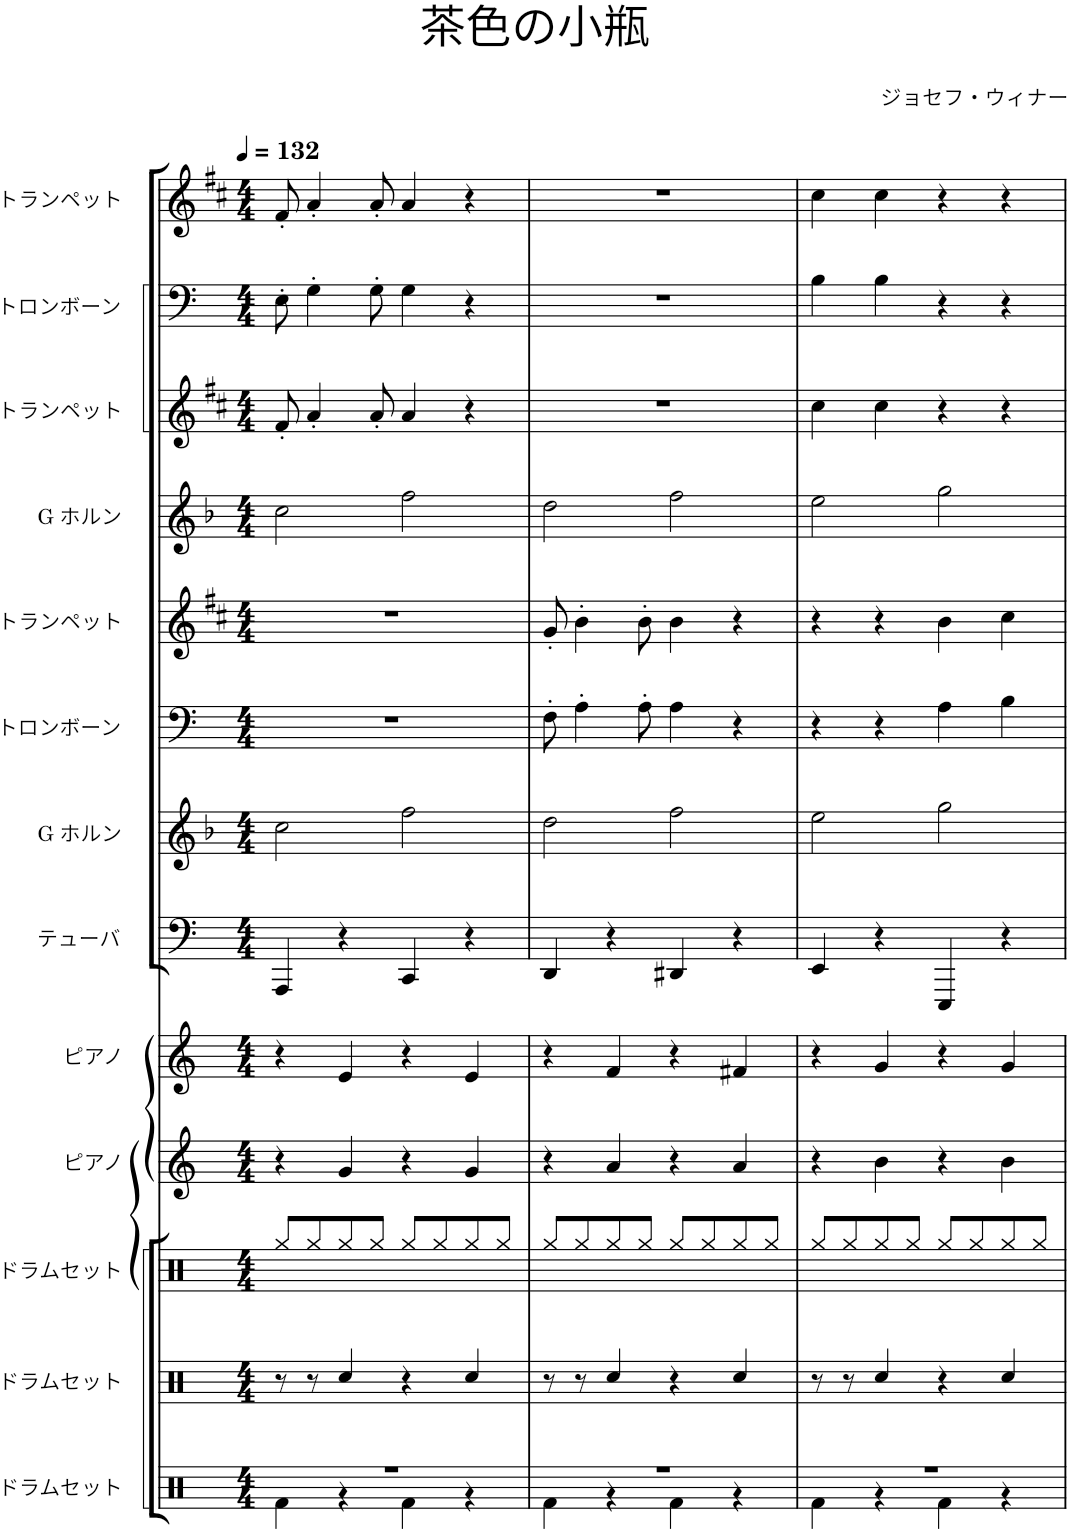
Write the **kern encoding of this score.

**kern	**kern	**kern	**kern	**kern	**kern	**kern	**kern	**kern	**kern	**kern	**kern	**kern
*part13	*part12	*part11	*part10	*part9	*part8	*part7	*part6	*part5	*part4	*part3	*part2	*part1
*staff13	*staff12	*staff11	*staff10	*staff9	*staff8	*staff7	*staff6	*staff5	*staff4	*staff3	*staff2	*staff1
*I"ドラムセット	*I"ドラムセット	*I"ドラムセット	*I"ピアノ	*I"ピアノ	*I"テューバ	*I"G ホルン	*I"トロンボーン	*I"トランペット	*I"G ホルン	*I"トランペット	*I"トロンボーン	*I"トランペット
*clefX	*clefX	*clefX	*clefG2	*clefG2	*clefF4	*clefG2	*clefF4	*clefG2	*clefG2	*clefG2	*clefF4	*clefG2
*	*	*	*	*	*	*Trd3c5	*	*Trd1c2	*Trd3c5	*Trd1c2	*	*Trd1c2
*k[]	*k[]	*k[]	*k[]	*k[]	*k[]	*k[b-]	*k[]	*k[f#c#]	*k[b-]	*k[f#c#]	*k[]	*k[f#c#]
*M4/4	*M4/4	*M4/4	*M4/4	*M4/4	*M4/4	*M4/4	*M4/4	*M4/4	*M4/4	*M4/4	*M4/4	*M4/4
*MM132	*MM132	*MM132	*MM132	*MM132	*MM132	*MM132	*MM132	*MM132	*MM132	*MM132	*MM132	*MM132
=1	=1	=1	=1	=1	=1	=1	=1	=1	=1	=1	=1	=1
*^	*	*	*	*	*	*	*	*	*	*	*	*
1r	4Rf\	8r	8Rgg/L	4r	4r	4AAA/	2cc\	1r	1r	2cc\	8f#'/	8E'\	8f#'/
.	.	8r	8Rgg/	.	.	.	.	.	.	.	4a'/	4G'\	4a'/
.	4r	4Rcc/	8Rgg/	4g/	4e/	4r	.	.	.	.	.	.	.
.	.	.	8Rgg/J	.	.	.	.	.	.	.	8a'/	8G'\	8a'/
.	4Rf\	4r	8Rgg/L	4r	4r	4CC/	2ff\	.	.	2ff\	4a/	4G\	4a/
.	.	.	8Rgg/	.	.	.	.	.	.	.	.	.	.
.	4r	4Rcc/	8Rgg/	4g/	4e/	4r	.	.	.	.	4r	4r	4r
.	.	.	8Rgg/J	.	.	.	.	.	.	.	.	.	.
=2	=2	=2	=2	=2	=2	=2	=2	=2	=2	=2	=2	=2	=2
1r	4Rf\	8r	8Rgg/L	4r	4r	4DD/	2dd\	8F'\	8g'/	2dd\	1r	1r	1r
.	.	8r	8Rgg/	.	.	.	.	4A'\	4b'\	.	.	.	.
.	4r	4Rcc/	8Rgg/	4a/	4f/	4r	.	.	.	.	.	.	.
.	.	.	8Rgg/J	.	.	.	.	8A'\	8b'\	.	.	.	.
.	4Rf\	4r	8Rgg/L	4r	4r	4DD#X/	2ff\	4A\	4b\	2ff\	.	.	.
.	.	.	8Rgg/	.	.	.	.	.	.	.	.	.	.
.	4r	4Rcc/	8Rgg/	4a/	4f#X/	4r	.	4r	4r	.	.	.	.
.	.	.	8Rgg/J	.	.	.	.	.	.	.	.	.	.
=3	=3	=3	=3	=3	=3	=3	=3	=3	=3	=3	=3	=3	=3
1r	4Rf\	8r	8Rgg/L	4r	4r	4EE/	2ee\	4r	4r	2ee\	4cc#\	4B\	4cc#\
.	.	8r	8Rgg/	.	.	.	.	.	.	.	.	.	.
.	4r	4Rcc/	8Rgg/	4b\	4g/	4r	.	4r	4r	.	4cc#\	4B\	4cc#\
.	.	.	8Rgg/J	.	.	.	.	.	.	.	.	.	.
.	4Rf\	4r	8Rgg/L	4r	4r	4EEE/	2gg\	4A\	4b\	2gg\	4r	4r	4r
.	.	.	8Rgg/	.	.	.	.	.	.	.	.	.	.
.	4r	4Rcc/	8Rgg/	4b\	4g/	4r	.	4B\	4cc#\	.	4r	4r	4r
.	.	.	8Rgg/J	.	.	.	.	.	.	.	.	.	.
*v	*v	*	*	*	*	*	*	*	*	*	*	*	*
=	=	=	=	=	=	=	=	=	=	=	=	=
*-	*-	*-	*-	*-	*-	*-	*-	*-	*-	*-	*-	*-
